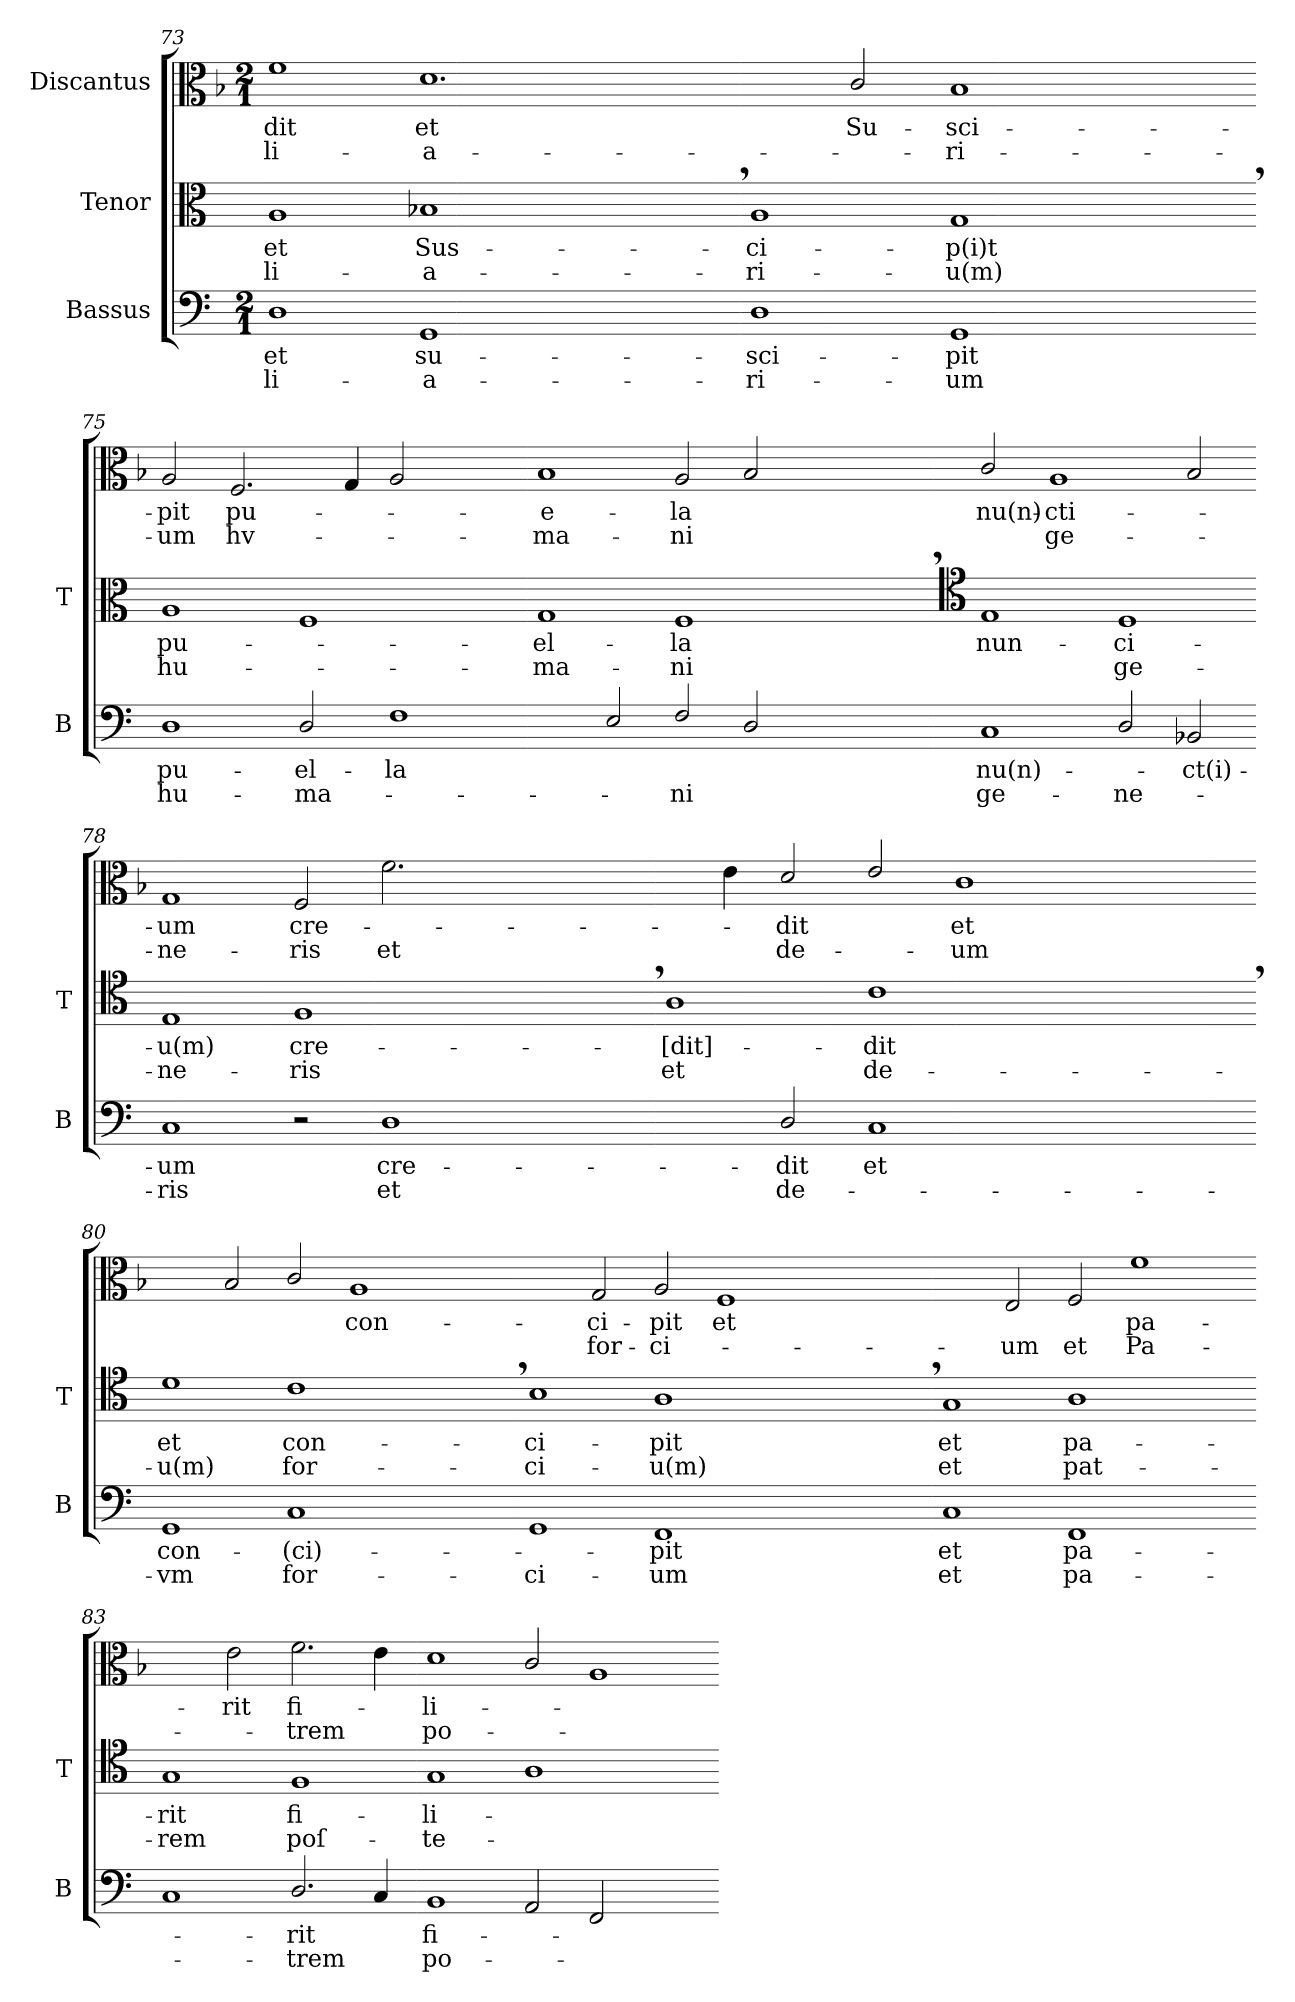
**kern	**text	**text	**kern	**text	**text	**kern	**text	**text
*part3	*part3	*part3	*part2	*part2	*part2	*part1	*part1	*part1
*staff3	*staff3	*staff3	*staff2	*staff2	*staff2	*staff1	*staff1	*staff1
*I"Bassus	*	*	*I"Tenor	*	*	*I"Discantus	*	*
*I'B	*	*	*I'T	*	*	*	*	*
*clefF4	*	*	*clefC3	*	*	*clefC3	*	*
*	*	*	*	*	*	*k[b-]	*	*
*	*	*	*	*	*	*F:	*	*
*M2/1	*	*	*	*	*	*M2/1	*	*
=73	=73	=73	=73	=73	=73	=73	=73	=73
1D	et	-li-	1A,<	et	-li-	1f	-dit	-li-
1GG	su-	-a-	1B-X	Sus-	-a-	1.d	et	-a-
2ryy	.	.	2ryy	.	.	.	.	.
=74-	=74-	=74-	=74-	=74-	=74-	=74-	=74-	=74-
1D	-sci-	-ri-	1A	-ci-	-ri-	2ryy	.	.
.	.	.	.	.	.	2c/	Su-	.
1GG	-pit	-um	1G,<	-p(i)t	-u(m)	1B-	-sci-	-ri-
=75-	=75-	=75-	=75-	=75-	=75-	=75-	=75-	=75-
1D	pu-	hu-	1A	pu-	hu-	2A/	-pit	-um
.	.	.	.	.	.	2.F/	pu-	hv-
2D/	-el-	-ma-	1F	.	.	.	.	.
.	.	.	.	.	.	4G/	.	.
1F\	-la	.	.	.	.	2A/	.	.
.	.	.	2ryy	.	.	2ryy	.	.
=76-	=76-	=76-	=76-	=76-	=76-	=76-	=76-	=76-
2ryy	.	.	1G	-el-	-ma-	1B-	-e-	-ma-
2E/	.	.	.	.	.	.	.	.
2F/	.	-ni	1F,<	-la	-ni	2A/	-la	-ni
2D/	.	.	.	.	.	2B-/	.	.
=77-	=77-	=77-	=77-	=77-	=77-	=77-	=77-	=77-
*	*	*	*clefC4	*	*	*	*	*
1C	nu(n)-	ge-	1E	nun-	.	2c/	nu(n)-	.
.	.	.	.	.	.	1A	-cti-	ge-
2D/	.	-ne-	1D	-ci-	ge-	.	.	.
2BB-X/	-ct(i)-	.	.	.	.	2B-/	.	.
=78-	=78-	=78-	=78-	=78-	=78-	=78-	=78-	=78-
1C	-um	-ris	1E,<	-u(m)	-ne-	1G	-um	-ne-
2r	.	.	1F	cre-	-ris	2F/	cre-	-ris
1D\	cre-	et	.	.	.	2.f\	.	et
.	.	.	2ryy	.	.	.	.	.
.	.	.	.	.	.	4ryy	.	.
=79-	=79-	=79-	=79-	=79-	=79-	=79-	=79-	=79-
2ryy	.	.	1A	-[dit]-	et	4ryy	.	.
.	.	.	.	.	.	4e\	.	.
2D/	-dit	de-	.	.	.	2d/	-dit	de-
1C	et	.	1c,<	-dit	de-	2e/	.	.
.	.	.	.	.	.	1c\	et	-um
2ryy	.	.	2ryy	.	.	.	.	.
=80-	=80-	=80-	=80-	=80-	=80-	=80-	=80-	=80-
1GG	con-	-vm	1d,<	et	-u(m)	2ryy	.	.
.	.	.	.	.	.	2B-/	.	.
1C	-(ci)-	for-	1c	con-	for-	2c/	.	.
.	.	.	.	.	.	1A/	con-	.
2ryy	.	.	2ryy	.	.	.	.	.
=81-	=81-	=81-	=81-	=81-	=81-	=81-	=81-	=81-
1GG	.	-ci-	1B-	-ci-	-ci-	2ryy	.	.
.	.	.	.	.	.	2G/	-ci-	for-
1FF	-pit	-um	1A,<	-pit	-u(m)	2A/	-pit	-ci-
.	.	.	.	.	.	1F/	et	.
2ryy	.	.	2ryy	.	.	.	.	.
=82-	=82-	=82-	=82-	=82-	=82-	=82-	=82-	=82-
1C	et	et	1G	et	et	2ryy	.	.
.	.	.	.	.	.	2E/	.	-um
1FF	pa-	pa-	1A	pa-	pat-	2F/	.	et
.	.	.	.	.	.	1f\	pa-	Pa-
2ryy	.	.	2ryy	.	.	.	.	.
=83-	=83-	=83-	=83-	=83-	=83-	=83-	=83-	=83-
1C	.	.	1G	-rit	-rem	2ryy	.	.
.	.	.	.	.	.	2e\	-rit	.
2.D/	-rit	-trem	1F	fi-	poſ-	2.f\	fi-	-trem
4C/	.	.	.	.	.	4e\	.	.
=84-	=84-	=84-	=84-	=84-	=84-	=84-	=84-	=84-
1BB-	fi-	po-	1G	-li-	-te-	1d	-li-	po-
2AA/	.	.	1A	.	.	2c/	.	.
2FF/	.	.	.	.	.	1A/	.	.
2ryy	.	.	2ryy	.	.	.	.	.
=-	=-	=-	=-	=-	=-	=-	=-	=-
*-	*-	*-	*-	*-	*-	*-	*-	*-
